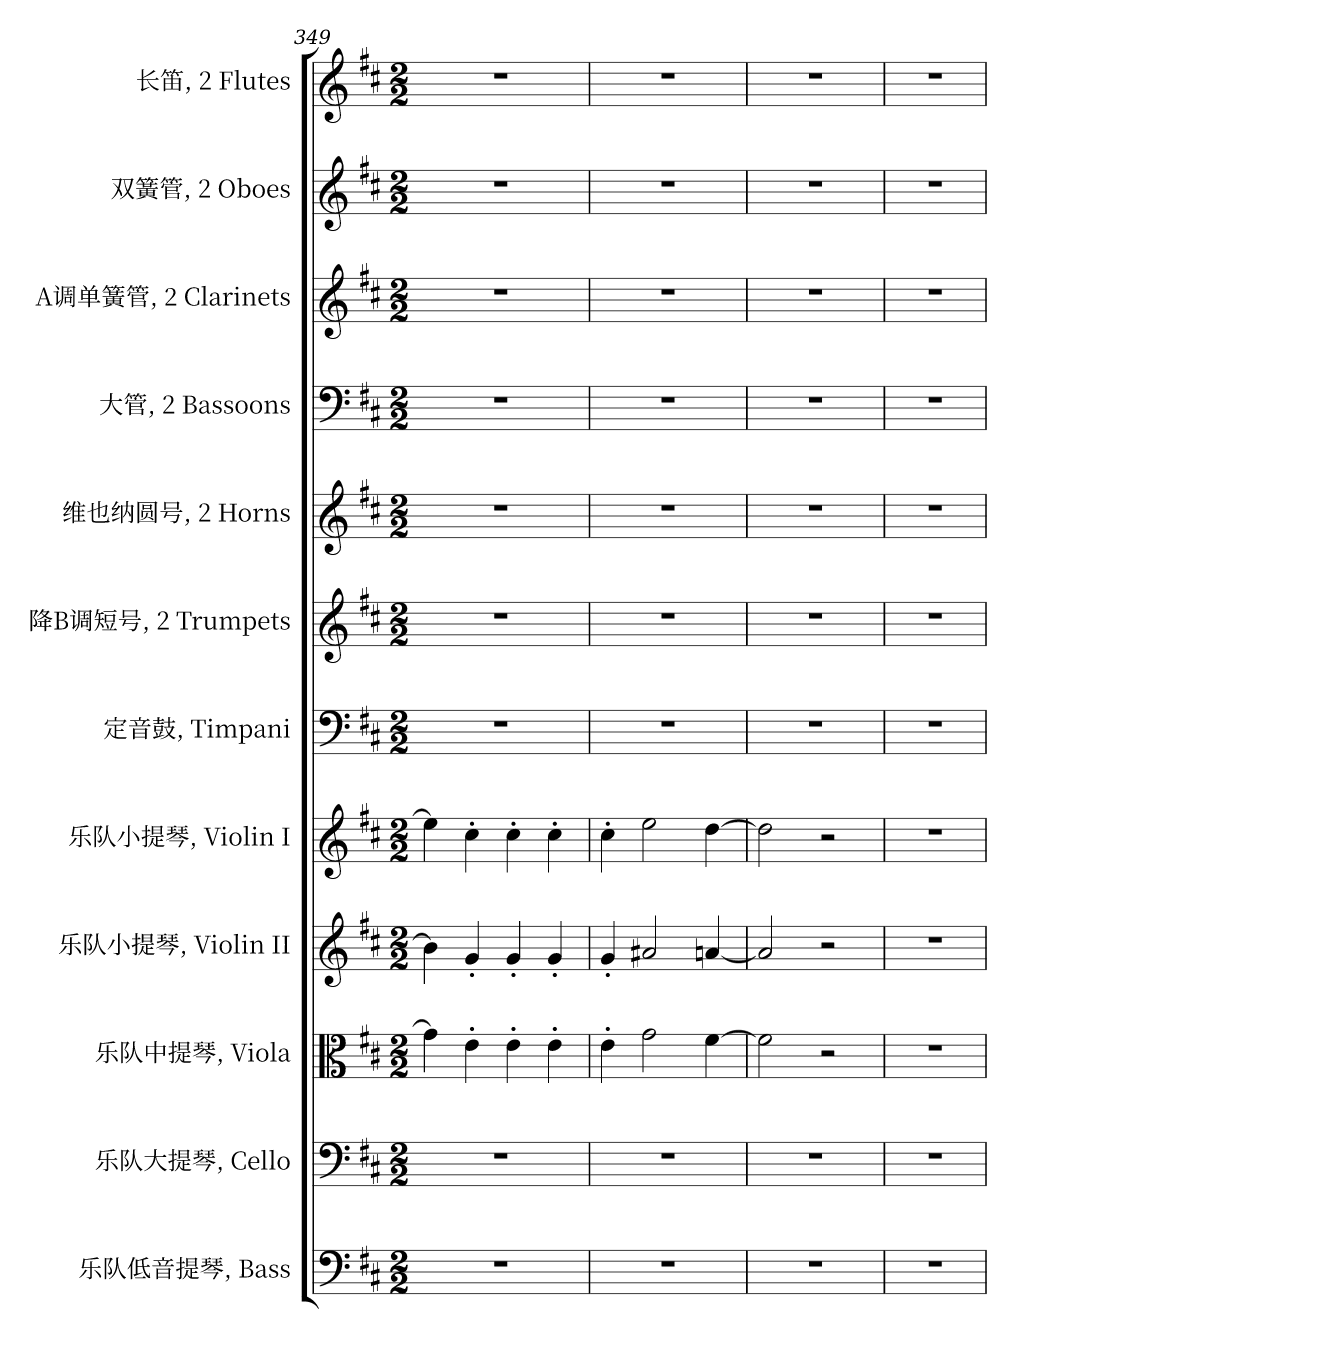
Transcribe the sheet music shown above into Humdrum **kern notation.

**kern	**kern	**kern	**kern	**kern	**kern	**kern	**kern	**kern	**kern	**kern	**kern
*part12	*part11	*part10	*part9	*part8	*part7	*part6	*part5	*part4	*part3	*part2	*part1
*staff12	*staff11	*staff10	*staff9	*staff8	*staff7	*staff6	*staff5	*staff4	*staff3	*staff2	*staff1
*I"乐队低音提琴, Bass	*I"乐队大提琴, Cello	*I"乐队中提琴, Viola	*I"乐队小提琴, Violin II	*I"乐队小提琴, Violin I	*I"定音鼓, Timpani	*I"降B调短号, 2 Trumpets	*I"维也纳圆号, 2 Horns	*I"大管, 2 Bassoons	*I"A调单簧管, 2 Clarinets	*I"双簧管, 2 Oboes	*I"长笛, 2 Flutes
*	*	*	*	*	*I'Timp.	*	*	*I'Bsn.	*I'A Cl.	*I'Ob.	*I'Fl.
*clefF4	*clefF4	*clefC3	*clefG2	*clefG2	*clefF4	*clefG2	*clefG2	*clefF4	*clefG2	*clefG2	*clefG2
*ITrd7c12	*	*	*	*	*	*ITrd1c2	*ITrd4c7	*	*ITrd2c3	*	*
*k[f#c#]	*k[f#c#]	*k[f#c#]	*k[f#c#]	*k[f#c#]	*k[f#c#]	*k[]	*k[f#]	*k[f#c#]	*k[f#c#g#d#a#]	*k[f#c#]	*k[f#c#]
*M2/2	*M2/2	*M2/2	*M2/2	*M2/2	*M2/2	*M2/2	*M2/2	*M2/2	*M2/2	*M2/2	*M2/2
=349	=349	=349	=349	=349	=349	=349	=349	=349	=349	=349	=349
1r	1r	4g\]	4b\]	4ee\]	1r	1r	1r	1r	1r	1r	1r
.	.	4e'\	4g'/	4cc#'\	.	.	.	.	.	.	.
.	.	4e'\	4g'/	4cc#'\	.	.	.	.	.	.	.
.	.	4e'\	4g'/	4cc#'\	.	.	.	.	.	.	.
=350	=350	=350	=350	=350	=350	=350	=350	=350	=350	=350	=350
1r	1r	4e'\	4g'/	4cc#'\	1r	1r	1r	1r	1r	1r	1r
.	.	2g\	2a#X/	2ee\	.	.	.	.	.	.	.
.	.	[4f#\	[4an/	[4dd\	.	.	.	.	.	.	.
=351	=351	=351	=351	=351	=351	=351	=351	=351	=351	=351	=351
1r	1r	2f#\]	2a/]	2dd\]	1r	1r	1r	1r	1r	1r	1r
.	.	2r	2r	2r	.	.	.	.	.	.	.
=352	=352	=352	=352	=352	=352	=352	=352	=352	=352	=352	=352
1r	1r	1r	1r	1r	1r	1r	1r	1r	1r	1r	1r
=	=	=	=	=	=	=	=	=	=	=	=
*-	*-	*-	*-	*-	*-	*-	*-	*-	*-	*-	*-
